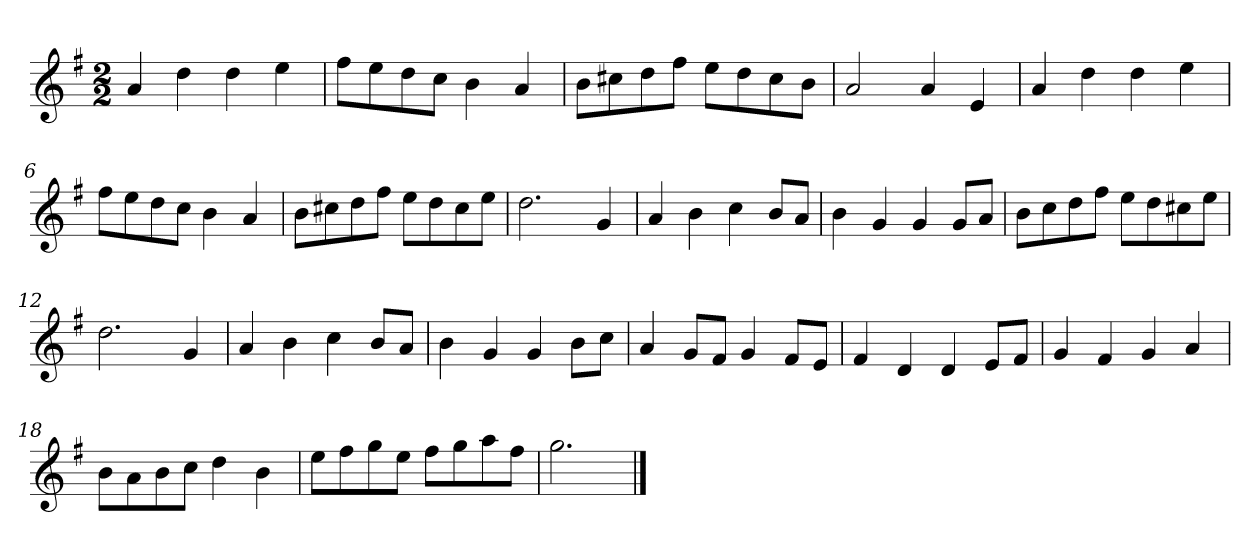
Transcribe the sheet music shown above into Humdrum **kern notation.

**kern
*part1
*staff1
*k[f#]
*M2/2
*MM120
=1
4a
4dd
4dd
4ee
=2
8ff#L
8ee
8dd
8ccJ
4b
4a
=3
8bL
8cc#X
8dd
8ff#J
8eeL
8dd
8cc#
8bJ
=4
2a
4a
4e
=5
4a
4dd
4dd
4ee
=6
8ff#L
8ee
8dd
8ccJ
4b
4a
=7
8bL
8cc#X
8dd
8ff#J
8eeL
8dd
8cc#
8eeJ
=8
2.dd
4g
=9
4a
4b
4cc
8bL
8aJ
=10
4b
4g
4g
8gL
8aJ
=11
8bL
8cc
8dd
8ff#J
8eeL
8dd
8cc#X
8eeJ
=12
2.dd
4g
=13
4a
4b
4cc
8bL
8aJ
=14
4b
4g
4g
8bL
8ccJ
=15
4a
8gL
8f#J
4g
8f#L
8eJ
=16
4f#
4d
4d
8eL
8f#J
=17
4g
4f#
4g
4a
=18
8bL
8a
8b
8ccJ
4dd
4b
=19
8eeL
8ff#
8gg
8eeJ
8ff#L
8gg
8aa
8ff#J
=20
2.gg
==
*-
